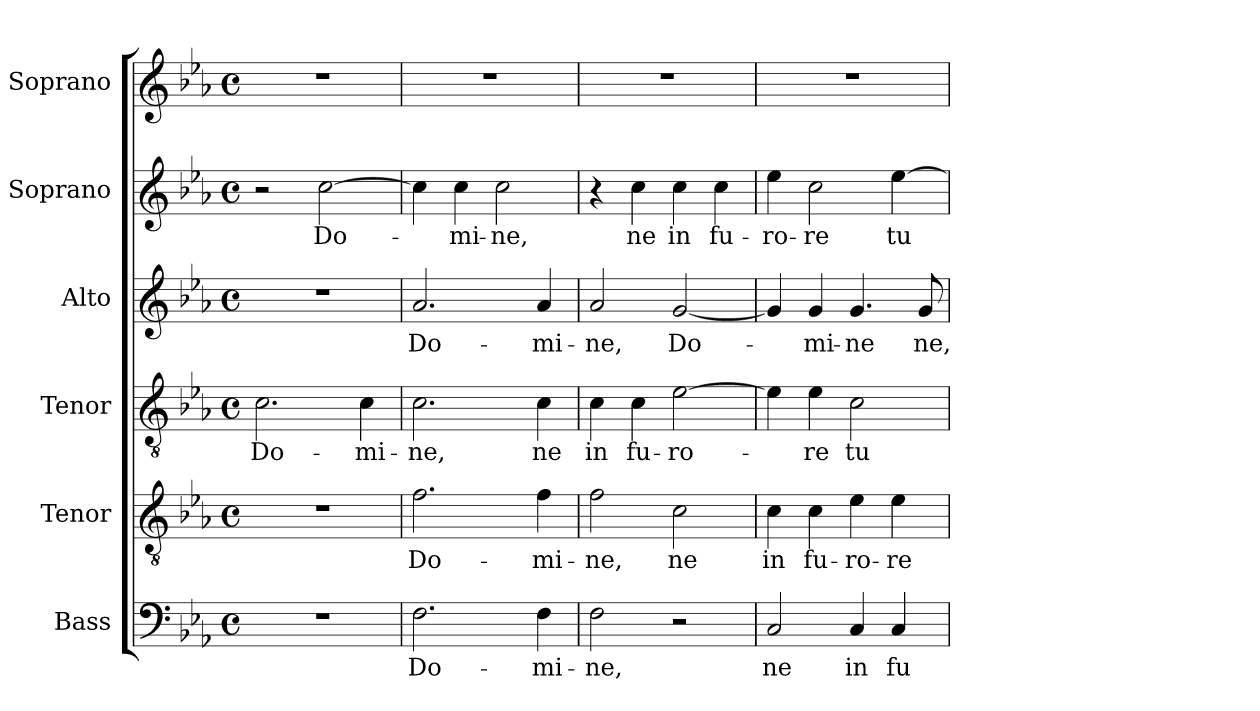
**kern	**text	**kern	**text	**kern	**text	**kern	**text	**kern	**text	**kern
*part6	*part6	*part5	*part5	*part4	*part4	*part3	*part3	*part2	*part2	*part1
*staff6	*staff6	*staff5	*staff5	*staff4	*staff4	*staff3	*staff3	*staff2	*staff2	*staff1
*I"Bass	*	*I"Tenor	*	*I"Tenor	*	*I"Alto	*	*I"Soprano	*	*I"Soprano
*I'B	*	*I'T	*	*I'T	*	*I'A	*	*I'S	*	*I'S
!!LO:PB:g=z
*clefF4	*	*clefGv2	*	*clefGv2	*	*clefG2	*	*clefG2	*	*clefG2
*	*	*ITrd7c12	*	*ITrd7c12	*	*	*	*	*	*
*k[b-e-a-]	*	*k[b-e-a-]	*	*k[b-e-a-]	*	*k[b-e-a-]	*	*k[b-e-a-]	*	*k[b-e-a-]
*E-:	*	*E-:	*	*E-:	*	*E-:	*	*E-:	*	*E-:
*M4/4	*	*M4/4	*	*M4/4	*	*M4/4	*	*M4/4	*	*M4/4
*met(c)	*	*met(c)	*	*met(c)	*	*met(c)	*	*met(c)	*	*met(c)
=1	=1	=1	=1	=1	=1	=1	=1	=1	=1	=1
!	!	!	!	!	!LO:LY:b:color=#000000	!	!	!	!	!
1r	.	1r	.	2.Ci\	Do-	1r	.	2r	.	1r
!	!	!	!	!	!	!	!	!	!LO:LY:b:color=#000000	!
.	.	.	.	.	.	.	.	[2cci\	Do-	.
!	!	!	!	!	!LO:LY:b:color=#000000	!	!	!	!	!
.	.	.	.	4Ci\	-mi-	.	.	.	.	.
=2	=2	=2	=2	=2	=2	=2	=2	=2	=2	=2
!	!LO:LY:b:color=#000000	!	!	!	!	!	!	!	!	!
!	!	!	!LO:LY:b:color=#000000	!	!	!	!	!	!	!
!	!	!	!	!	!LO:LY:b:color=#000000	!	!	!	!	!
!	!	!	!	!	!	!	!LO:LY:b:color=#000000	!	!	!
2.Fi\	Do-	2.Fi\	Do-	2.Ci\	-ne,	2.a-i/	Do-	4cci\]	.	1r
!	!	!	!	!	!	!	!	!	!LO:LY:b:color=#000000	!
.	.	.	.	.	.	.	.	4cci\	-mi-	.
!	!	!	!	!	!	!	!	!	!LO:LY:b:color=#000000	!
.	.	.	.	.	.	.	.	2cci\	-ne,	.
!	!LO:LY:b:color=#000000	!	!	!	!	!	!	!	!	!
!	!	!	!LO:LY:b:color=#000000	!	!	!	!	!	!	!
!	!	!	!	!	!LO:LY:b:color=#000000	!	!	!	!	!
!	!	!	!	!	!	!	!LO:LY:b:color=#000000	!	!	!
4Fi\	-mi-	4Fi\	-mi-	4Ci\	ne	4a-i/	-mi-	.	.	.
=3	=3	=3	=3	=3	=3	=3	=3	=3	=3	=3
!	!LO:LY:b:color=#000000	!	!	!	!	!	!	!	!	!
!	!	!	!LO:LY:b:color=#000000	!	!	!	!	!	!	!
!	!	!	!	!	!LO:LY:b:color=#000000	!	!	!	!	!
!	!	!	!	!	!	!	!LO:LY:b:color=#000000	!	!	!
2Fi\	-ne,	2Fi\	-ne,	4Ci\	in	2a-i/	-ne,	4r	.	1r
!	!	!	!	!	!LO:LY:b:color=#000000	!	!	!	!	!
!	!	!	!	!	!	!	!	!	!LO:LY:b:color=#000000	!
.	.	.	.	4Ci\	fu-	.	.	4cci\	ne	.
!	!	!	!LO:LY:b:color=#000000	!	!	!	!	!	!	!
!	!	!	!	!	!LO:LY:b:color=#000000	!	!	!	!	!
!	!	!	!	!	!	!	!LO:LY:b:color=#000000	!	!	!
!	!	!	!	!	!	!	!	!	!LO:LY:b:color=#000000	!
2r	.	2Ci\	ne	[2E-i\	-ro-	[2gi/	Do-	4cci\	in	.
!	!	!	!	!	!	!	!	!	!LO:LY:b:color=#000000	!
.	.	.	.	.	.	.	.	4cci\	fu-	.
=4	=4	=4	=4	=4	=4	=4	=4	=4	=4	=4
!	!LO:LY:b:color=#000000	!	!	!	!	!	!	!	!	!
!	!	!	!LO:LY:b:color=#000000	!	!	!	!	!	!	!
!	!	!	!	!	!	!	!	!	!LO:LY:b:color=#000000	!
2Ci/	ne	4Ci\	in	4E-i\]	.	4gi/]	.	4ee-i\	-ro-	1r
!	!	!	!LO:LY:b:color=#000000	!	!	!	!	!	!	!
!	!	!	!	!	!LO:LY:b:color=#000000	!	!	!	!	!
!	!	!	!	!	!	!	!LO:LY:b:color=#000000	!	!	!
!	!	!	!	!	!	!	!	!	!LO:LY:b:color=#000000	!
.	.	4Ci\	fu-	4E-i\	-re	4gi/	-mi-	2cci\	-re	.
!	!LO:LY:b:color=#000000	!	!	!	!	!	!	!	!	!
!	!	!	!LO:LY:b:color=#000000	!	!	!	!	!	!	!
!	!	!	!	!	!LO:LY:b:color=#000000	!	!	!	!	!
!	!	!	!	!	!	!	!LO:LY:b:color=#000000	!	!	!
4Ci/	in	4E-i\	-ro-	2Ci\	tu-	4.gi/	-ne	.	.	.
!	!LO:LY:b:color=#000000	!	!	!	!	!	!	!	!	!
!	!	!	!LO:LY:b:color=#000000	!	!	!	!	!	!	!
!	!	!	!	!	!	!	!	!	!LO:LY:b:color=#000000	!
4Ci/	fu-	4E-i\	-re	.	.	.	.	[4ee-i\	tu-	.
!	!	!	!	!	!	!	!LO:LY:b:color=#000000	!	!	!
.	.	.	.	.	.	8gi/	ne,	.	.	.
=	=	=	=	=	=	=	=	=	=	=
*-	*-	*-	*-	*-	*-	*-	*-	*-	*-	*-
